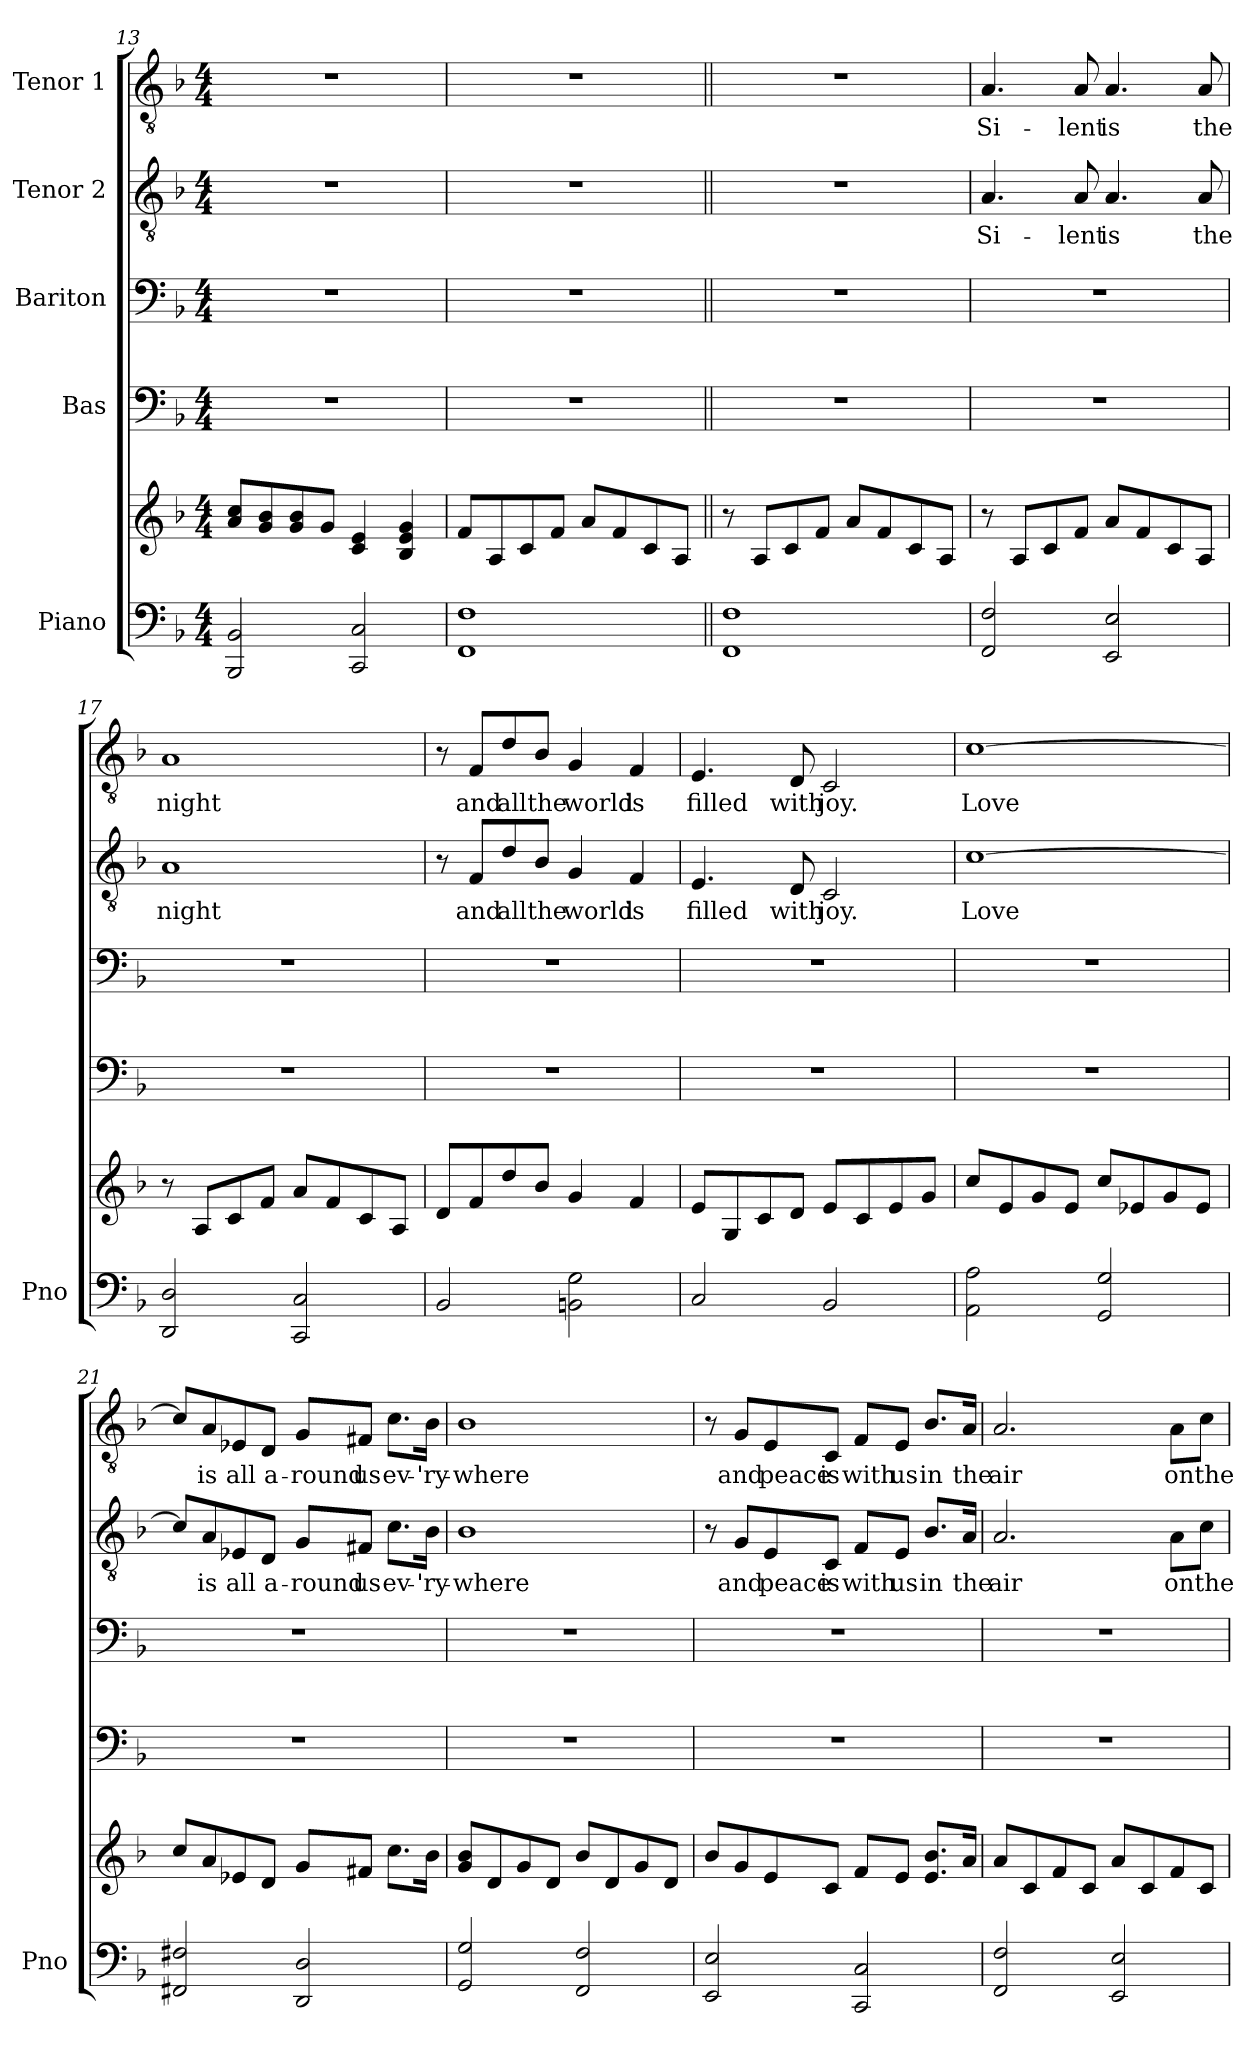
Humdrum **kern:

**kern	**kern	**kern	**kern	**kern	**text	**kern	**text
*part5	*part5	*part4	*part3	*part2	*part2	*part1	*part1
*staff6	*staff5	*staff4	*staff3	*staff2	*staff2	*staff1	*staff1
*I"Piano	*	*I"Bas	*I"Bariton	*I"Tenor 2	*	*I"Tenor 1	*
*I'Pno	*	*	*	*	*	*	*
*clefF4	*clefG2	*clefF4	*clefF4	*clefGv2	*	*clefGv2	*
*k[b-]	*k[b-]	*k[b-]	*k[b-]	*k[b-]	*	*k[b-]	*
*F:	*F:	*F:	*F:	*F:	*	*F:	*
*M4/4	*M4/4	*M4/4	*M4/4	*M4/4	*	*M4/4	*
=13	=13	=13	=13	=13	=13	=13	=13
2BBB-/ 2BB-/	8a/ 8cc/L	1r	1r	1r	.	1r	.
.	8g/ 8b-/	.	.	.	.	.	.
.	8g/ 8b-/	.	.	.	.	.	.
.	8g/J	.	.	.	.	.	.
2CC/ 2C/	4c/ 4e/	.	.	.	.	.	.
.	4B-/ 4e/ 4g/	.	.	.	.	.	.
=14	=14	=14	=14	=14	=14	=14	=14
1FF 1F	8f/L	1r	1r	1r	.	1r	.
.	8A/	.	.	.	.	.	.
.	8c/	.	.	.	.	.	.
.	8f/J	.	.	.	.	.	.
.	8a/L	.	.	.	.	.	.
.	8f/	.	.	.	.	.	.
.	8c/	.	.	.	.	.	.
.	8A/J	.	.	.	.	.	.
!!LO:LB:g=z
=15||	=15||	=15||	=15||	=15||	=15||	=15||	=15||
1FF 1F	8r	1r	1r	1r	.	1r	.
.	8A/L	.	.	.	.	.	.
.	8c/	.	.	.	.	.	.
.	8f/J	.	.	.	.	.	.
.	8a/L	.	.	.	.	.	.
.	8f/	.	.	.	.	.	.
.	8c/	.	.	.	.	.	.
.	8A/J	.	.	.	.	.	.
=16	=16	=16	=16	=16	=16	=16	=16
!	!	!	!	!	!LO:LY:b	!	!LO:LY:b
2FF/ 2F/	8r	1r	1r	4.A/	Si-	4.A/	Si-
.	8A/L	.	.	.	.	.	.
.	8c/	.	.	.	.	.	.
!	!	!	!	!	!LO:LY:b	!	!LO:LY:b
.	8f/J	.	.	8A/	-lent	8A/	-lent
!	!	!	!	!	!LO:LY:b	!	!LO:LY:b
2EE/ 2E/	8a/L	.	.	4.A/	is	4.A/	is
.	8f/	.	.	.	.	.	.
.	8c/	.	.	.	.	.	.
!	!	!	!	!	!LO:LY:b	!	!LO:LY:b
.	8A/J	.	.	8A/	the	8A/	the
=17	=17	=17	=17	=17	=17	=17	=17
!	!	!	!	!	!LO:LY:b	!	!LO:LY:b
2DD/ 2D/	8r	1r	1r	1A	night	1A	night
.	8A/L	.	.	.	.	.	.
.	8c/	.	.	.	.	.	.
.	8f/J	.	.	.	.	.	.
2CC/ 2C/	8a/L	.	.	.	.	.	.
.	8f/	.	.	.	.	.	.
.	8c/	.	.	.	.	.	.
.	8A/J	.	.	.	.	.	.
=18	=18	=18	=18	=18	=18	=18	=18
2BB-/	8d/L	1r	1r	8r	.	8r	.
!	!	!	!	!	!LO:LY:b	!	!LO:LY:b
.	8f/	.	.	8F/L	and	8F/L	and
!	!	!	!	!	!LO:LY:b	!	!LO:LY:b
.	8dd/	.	.	8d/	all	8d/	all
!	!	!	!	!	!LO:LY:b	!	!LO:LY:b
.	8b-/J	.	.	8B-/J	the	8B-/J	the
!	!	!	!	!	!LO:LY:b	!	!LO:LY:b
2BBn\ 2G\	4g/	.	.	4G/	world	4G/	world
!	!	!	!	!	!LO:LY:b	!	!LO:LY:b
.	4f/	.	.	4F/	is	4F/	is
!!LO:PB:g=z
=19	=19	=19	=19	=19	=19	=19	=19
!	!	!	!	!	!LO:LY:b	!	!LO:LY:b
2C/	8e/L	1r	1r	4.E/	filled	4.E/	filled
.	8G/	.	.	.	.	.	.
.	8c/	.	.	.	.	.	.
!	!	!	!	!	!LO:LY:b	!	!LO:LY:b
.	8d/J	.	.	8D/	with	8D/	with
!	!	!	!	!	!LO:LY:b	!	!LO:LY:b
2BB-/	8e/L	.	.	2C/	joy.	2C/	joy.
.	8c/	.	.	.	.	.	.
.	8e/	.	.	.	.	.	.
.	8g/J	.	.	.	.	.	.
=20	=20	=20	=20	=20	=20	=20	=20
!	!	!	!	!	!LO:LY:b	!	!LO:LY:b
2AA\ 2A\	8cc/L	1r	1r	[1c	Love	[1c	Love
.	8e/	.	.	.	.	.	.
.	8g/	.	.	.	.	.	.
.	8e/J	.	.	.	.	.	.
2GG/ 2G/	8cc/L	.	.	.	.	.	.
.	8e-X/	.	.	.	.	.	.
.	8g/	.	.	.	.	.	.
.	8e-/J	.	.	.	.	.	.
=21	=21	=21	=21	=21	=21	=21	=21
2FF#X/ 2F#X/	8cc/L	1r	1r	8c/L]	.	8c/L]	.
!	!	!	!	!	!LO:LY:b	!	!LO:LY:b
.	8a/	.	.	8A/	is	8A/	is
!	!	!	!	!	!LO:LY:b	!	!LO:LY:b
.	8e-X/	.	.	8E-X/	all	8E-X/	all
!	!	!	!	!	!LO:LY:b	!	!LO:LY:b
.	8d/J	.	.	8D/J	a-	8D/J	a-
!	!	!	!	!	!LO:LY:b	!	!LO:LY:b
2DD/ 2D/	8g/L	.	.	8G/L	-round	8G/L	-round
!	!	!	!	!	!LO:LY:b	!	!LO:LY:b
.	8f#X/J	.	.	8F#X/J	us	8F#X/J	us
!	!	!	!	!	!LO:LY:b	!	!LO:LY:b
.	8.cc\L	.	.	8.c\L	ev-	8.c\L	ev-
!	!	!	!	!	!LO:LY:b	!	!LO:LY:b
.	16b-\Jk	.	.	16B-\Jk	-'ry-	16B-\Jk	-'ry-
=22	=22	=22	=22	=22	=22	=22	=22
!	!	!	!	!	!LO:LY:b	!	!LO:LY:b
2GG/ 2G/	8g/ 8b-/L	1r	1r	1B-	-where	1B-	-where
.	8d/	.	.	.	.	.	.
.	8g/	.	.	.	.	.	.
.	8d/J	.	.	.	.	.	.
2FF/ 2F/	8b-/L	.	.	.	.	.	.
.	8d/	.	.	.	.	.	.
.	8g/	.	.	.	.	.	.
.	8d/J	.	.	.	.	.	.
!!LO:LB:g=z
=23	=23	=23	=23	=23	=23	=23	=23
2EE/ 2E/	8b-/L	1r	1r	8r	.	8r	.
!	!	!	!	!	!LO:LY:b	!	!LO:LY:b
.	8g/	.	.	8G/L	and	8G/L	and
!	!	!	!	!	!LO:LY:b	!	!LO:LY:b
.	8e/	.	.	8E/	peace	8E/	peace
!	!	!	!	!	!LO:LY:b	!	!LO:LY:b
.	8c/J	.	.	8C/J	is	8C/J	is
!	!	!	!	!	!LO:LY:b	!	!LO:LY:b
2CC/ 2C/	8f/L	.	.	8F/L	with	8F/L	with
!	!	!	!	!	!LO:LY:b	!	!LO:LY:b
.	8e/J	.	.	8E/J	us	8E/J	us
!	!	!	!	!	!LO:LY:b	!	!LO:LY:b
.	8.e/ 8.b-/L	.	.	8.B-/L	in	8.B-/L	in
!	!	!	!	!	!LO:LY:b	!	!LO:LY:b
.	16a/Jk	.	.	16A/Jk	the	16A/Jk	the
=24	=24	=24	=24	=24	=24	=24	=24
!	!	!	!	!	!LO:LY:b	!	!LO:LY:b
2FF/ 2F/	8a/L	1r	1r	2.A/	air	2.A/	air
.	8c/	.	.	.	.	.	.
.	8f/	.	.	.	.	.	.
.	8c/J	.	.	.	.	.	.
2EE/ 2E/	8a/L	.	.	.	.	.	.
.	8c/	.	.	.	.	.	.
!	!	!	!	!	!LO:LY:b	!	!LO:LY:b
.	8f/	.	.	8A\L	on	8A\L	on
!	!	!	!	!	!LO:LY:b	!	!LO:LY:b
.	8c/J	.	.	8c\J	the	8c\J	the
=	=	=	=	=	=	=	=
*-	*-	*-	*-	*-	*-	*-	*-
